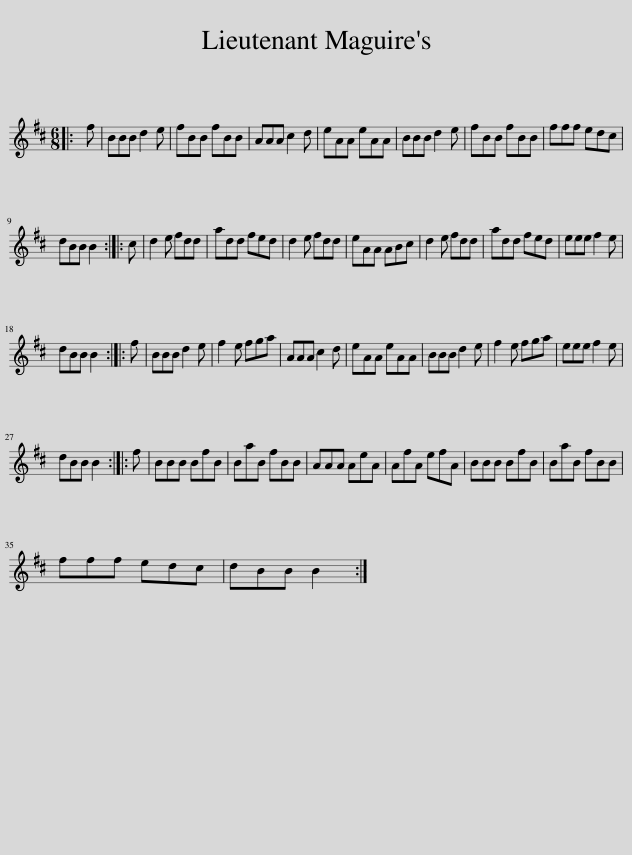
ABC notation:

X:1
L:1/8
M:6/8
I:linebreak $
K:Bmin
V:1 treble
V:1
|: f | BBB d2 e | fBB fBB | AAA c2 d | eAA eAA | %5
 BBB d2 e | fBB fBB | fff edc |$ dBB B2 :: c | %10
 d2 e fdd | add fed | d2 e fdd | eAA ABc | d2 e fdd | %15
 add fed | eee f2 e |$ dBB B2 :: f | BBB d2 e | %20
 f2 e fga | AAA c2 d | eAA eAA | BBB d2 e | f2 e fga | %25
 eee f2 e |$ dBB B2 :: f | BBB BfB | BaB fBB | %30
 AAA AeA | AfA efA | BBB BfB | BaB fBB |$ fff edc | %35
 dBB B2 :| %36
